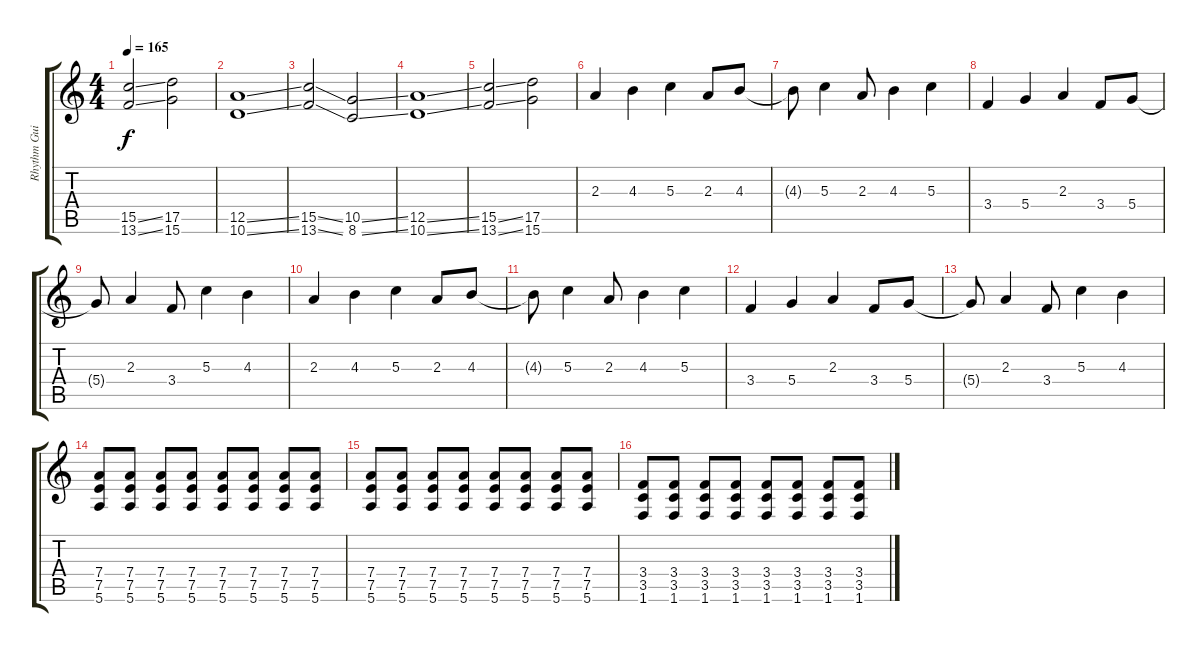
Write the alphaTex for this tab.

\track ("Rhythm Guitar" "Rhythm Gui") {instrument distortionguitar}
\staff {score tabs}
\tuning (E4 B3 G3 D3 A2 E2) {hide}
\ts (4 4)
\tempo 165
\clef g2
\ks c
(15.5{ss} 13.6{ss}).2{dy f} (17.5 15.6).2 |
(12.5{ss} 10.6{ss}).1 |
(15.5{ss} 13.6{ss}).2 (10.5{ss} 8.6{ss}).2 |
(12.5{ss} 10.6{ss}).1 |
(15.5{ss} 13.6{ss}).2 (17.5 15.6).2 |
2.3.4 4.3.4 5.3.4 2.3.8 4.3.8 |
4.3{t}.8 5.3.4 2.3.8 4.3.4 5.3.4 |
3.4.4 5.4.4 2.3.4 3.4.8 5.4.8 |
5.4{t}.8 2.3.4 3.4.8 5.3.4 4.3.4 |
2.3.4 4.3.4 5.3.4 2.3.8 4.3.8 |
4.3{t}.8 5.3.4 2.3.8 4.3.4 5.3.4 |
3.4.4 5.4.4 2.3.4 3.4.8 5.4.8 |
5.4{t}.8 2.3.4 3.4.8 5.3.4 4.3.4 |
(7.4 7.5 5.6).8 (7.4 7.5 5.6).8 (7.4 7.5 5.6).8 (7.4 7.5 5.6).8 (7.4 7.5 5.6).8 (7.4 7.5 5.6).8 (7.4 7.5 5.6).8 (7.4 7.5 5.6).8 |
(7.4 7.5 5.6).8 (7.4 7.5 5.6).8 (7.4 7.5 5.6).8 (7.4 7.5 5.6).8 (7.4 7.5 5.6).8 (7.4 7.5 5.6).8 (7.4 7.5 5.6).8 (7.4 7.5 5.6).8 |
(3.4 3.5 1.6).8 (3.4 3.5 1.6).8 (3.4 3.5 1.6).8 (3.4 3.5 1.6).8 (3.4 3.5 1.6).8 (3.4 3.5 1.6).8 (3.4 3.5 1.6).8 (3.4 3.5 1.6).8
